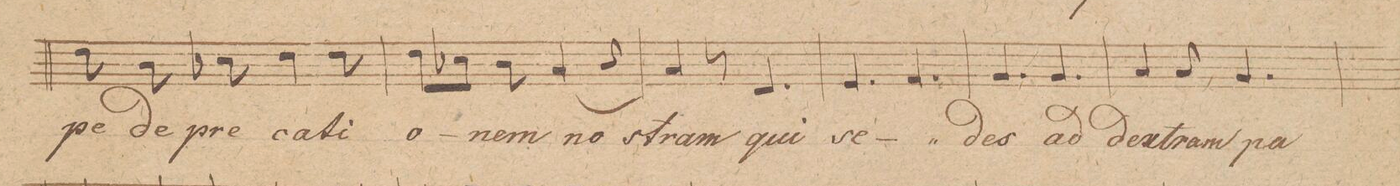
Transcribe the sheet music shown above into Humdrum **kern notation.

**kern	**text	**dynam
*I"Tenore 1mo	*	*
*clefC4	*	*
*k[]	*	*
*M6/8	*	*
8c\	-pe	.
8A\	de-	.
8B-X\	-pre-	.
4c\	-ca-	.
8c\	-ti-	.
=55	=55	=55
8c\L	-o-	.
8B-X\J	.	.
8A\	-nem	.
(4G/	no-	.
8A/)	.	.
=56	=56	=56
4G/	-stram	.
8r	.	.
4.C/	qui	.
=57	=57	=57
4.D/	se-	.
4.E/	.	.
=58	=58	=58
4.F/	-des	.
4.F/	ad	.
=59	=59	=59
4G/	dex-	.
8G/	-tram	.
4.F/	pa-	.
=60	=60	=60
*-	*-	*-
